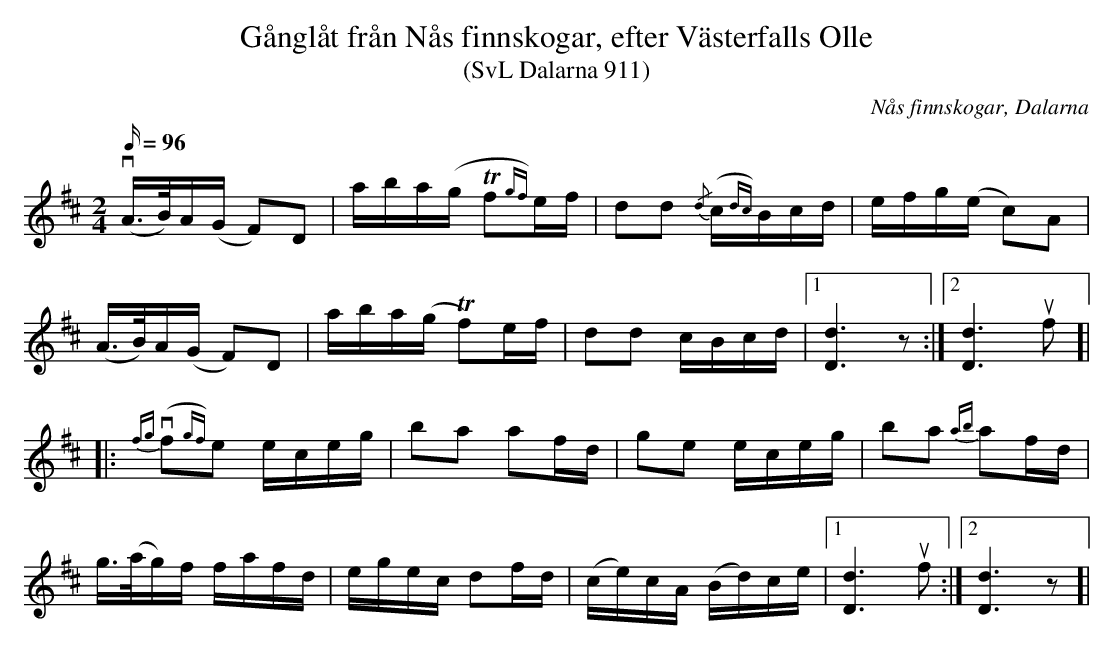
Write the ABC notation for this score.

X:1
T:Gånglåt från Nås finnskogar, efter Västerfalls Olle
T:(SvL Dalarna 911)
O:Nås finnskogar, Dalarna
M:2/4
L:1/16
Q:96
K:D
(vA>B)A(G F2)D2|aba(g Tf2{gf})ef|d2d2 {/d}(c{dc})Bcd|efg(e c2)A2|
(A>B)A(G F2)D2|aba(g Tf2)ef|d2d2 cBcd|1[dD]6 z2:|2[dD]6 uf2]|
|:{fg}(vf2{gf})e2 eceg|b2a2 a2fd|g2e2 eceg|b2a2 {ab}a2fd|
g>(ag)f fafd|egec d2fd|(ce)cA (Bd)ce|1[dD]6 uf2:|2[dD]6 z2]|
